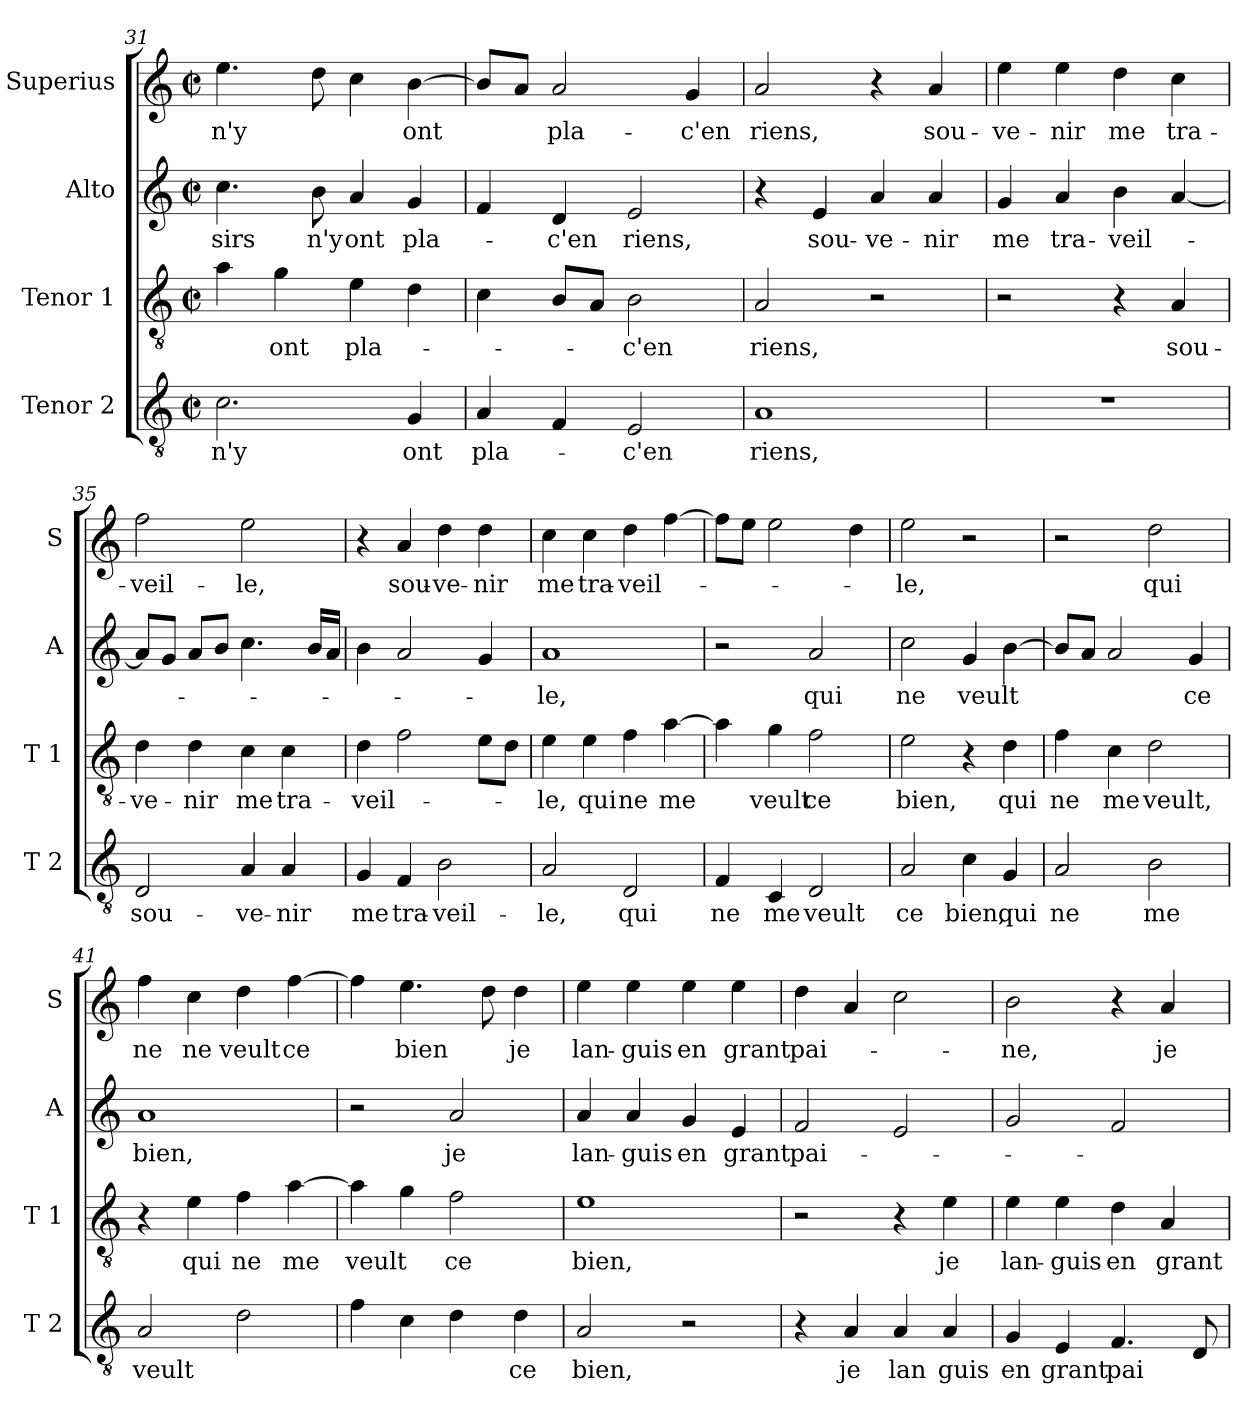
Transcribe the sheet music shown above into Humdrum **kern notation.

**kern	**text	**kern	**text	**kern	**text	**kern	**text
*part4	*part4	*part3	*part3	*part2	*part2	*part1	*part1
*staff4	*staff4	*staff3	*staff3	*staff2	*staff2	*staff1	*staff1
*I"Tenor 2	*	*I"Tenor 1	*	*I"Alto	*	*I"Superius	*
*I'T 2	*	*I'T 1	*	*I'A	*	*I'S	*
!!LO:LB:g=z
*clefGv2	*	*clefGv2	*	*clefG2	*	*clefG2	*
*k[]	*	*k[]	*	*k[]	*	*k[]	*
*C:	*	*C:	*	*C:	*	*C:	*
*M2/2	*	*M2/2	*	*M2/2	*	*M2/2	*
*met(c|)	*	*met(c|)	*	*met(c|)	*	*met(c|)	*
=31	=31	=31	=31	=31	=31	=31	=31
2.c\	n'y	4a\	.	4.cc\	-sirs	4.ee\	n'y
.	.	4g\	ont	.	.	.	.
.	.	.	.	8b\	n'y	8dd\	.
.	.	4e\	pla-	4a/	ont	4cc\	.
4G/	ont	4d\	.	4g/	pla-	[4b\	ont
=32	=32	=32	=32	=32	=32	=32	=32
4A/	pla-	4c\	.	4f/	.	8b/L]	.
.	.	.	.	.	.	8a/J	.
4F/	.	8B/L	.	4d/	-c'en	2a/	pla-
.	.	8A/J	.	.	.	.	.
2E/	-c'en	2B\	-c'en	2e/	riens,	.	.
.	.	.	.	.	.	4g/	-c'en
=33	=33	=33	=33	=33	=33	=33	=33
1A	riens,	2A/	riens,	4r	.	2a/	riens,
.	.	.	.	4e/	sou-	.	.
.	.	2r	.	4a/	-ve-	4r	.
.	.	.	.	4a/	-nir	4a/	sou-
=34	=34	=34	=34	=34	=34	=34	=34
1r	.	2r	.	4g/	me	4ee\	-ve-
.	.	.	.	4a/	tra-	4ee\	-nir
.	.	4r	.	4b\	-veil-	4dd\	me
.	.	4A/	sou-	[4a/	.	4cc\	tra-
=35	=35	=35	=35	=35	=35	=35	=35
2D/	sou-	4d\	-ve-	8a/L]	.	2ff\	-veil-
.	.	.	.	8g/J	.	.	.
.	.	4d\	-nir	8a/L	.	.	.
.	.	.	.	8b/J	.	.	.
4A/	-ve-	4c\	me	4.cc\	.	2ee\	-le,
4A/	-nir	4c\	tra-	.	.	.	.
.	.	.	.	16b/LL	.	.	.
.	.	.	.	16a/JJ	.	.	.
!!LO:PB:g=z
=36	=36	=36	=36	=36	=36	=36	=36
4G/	me	4d\	-veil-	4b\	.	4r	.
4F/	tra-	2f\	.	2a/	.	4a/	sou-
2B\	-veil-	.	.	.	.	4dd\	-ve-
.	.	8e\L	.	4g/	.	4dd\	-nir
.	.	8d\J	.	.	.	.	.
=37	=37	=37	=37	=37	=37	=37	=37
2A/	-le,	4e\	-le,	1a	-le,	4cc\	me
.	.	4e\	qui	.	.	4cc\	tra-
2D/	qui	4f\	ne	.	.	4dd\	-veil-
.	.	[4a\	me	.	.	[4ff\	.
=38	=38	=38	=38	=38	=38	=38	=38
4F/	ne	4a\]	.	2r	.	8ff\L]	.
.	.	.	.	.	.	8ee\J	.
4C/	me	4g\	veult	.	.	2ee\	.
2D/	veult	2f\	ce	2a/	qui	.	.
.	.	.	.	.	.	4dd\	.
=39	=39	=39	=39	=39	=39	=39	=39
2A/	ce	2e\	bien,	2cc\	ne	2ee\	-le,
4c\	bien,	4r	.	4g/	veult	2r	.
4G/	qui	4d\	qui	[4b\	.	.	.
=40	=40	=40	=40	=40	=40	=40	=40
2A/	ne	4f\	ne	8b/L]	.	2r	.
.	.	.	.	8a/J	.	.	.
.	.	4c\	me	2a/	.	.	.
2B\	me	2d\	veult,	.	.	2dd\	qui
.	.	.	.	4g/	ce	.	.
!!LO:LB:g=z
=41	=41	=41	=41	=41	=41	=41	=41
2A/	veult	4r	.	1a	bien,	4ff\	ne
.	.	4e\	qui	.	.	4cc\	ne
2d\	.	4f\	ne	.	.	4dd\	veult
.	.	[4a\	me	.	.	[4ff\	ce
=42	=42	=42	=42	=42	=42	=42	=42
4f\	.	4a\]	veult	2r	.	4ff\]	.
4c\	.	4g\	.	.	.	4.ee\	bien
4d\	.	2f\	ce	2a/	je	.	.
.	.	.	.	.	.	8dd\	.
4d\	ce	.	.	.	.	4dd\	je
=43	=43	=43	=43	=43	=43	=43	=43
2A/	bien,	1e	bien,	4a/	lan-	4ee\	lan-
.	.	.	.	4a/	-guis	4ee\	-guis
2r	.	.	.	4g/	en	4ee\	en
.	.	.	.	4e/	grant	4ee\	grant
=44	=44	=44	=44	=44	=44	=44	=44
4r	.	2r	.	2f/	pai-	4dd\	pai-
4A/	je	.	.	.	.	4a/	.
4A/	lan	4r	.	2e/	.	2cc\	.
4A/	guis	4e\	je	.	.	.	.
=45	=45	=45	=45	=45	=45	=45	=45
4G/	en	4e\	lan-	2g/	.	2b\	-ne,
4E/	grant	4e\	-guis	.	.	.	.
4.F/	pai	4d\	en	2f/	.	4r	.
.	.	4A/	grant	.	.	4a/	je
8D/	.	.	.	.	.	.	.
=	=	=	=	=	=	=	=
*-	*-	*-	*-	*-	*-	*-	*-
